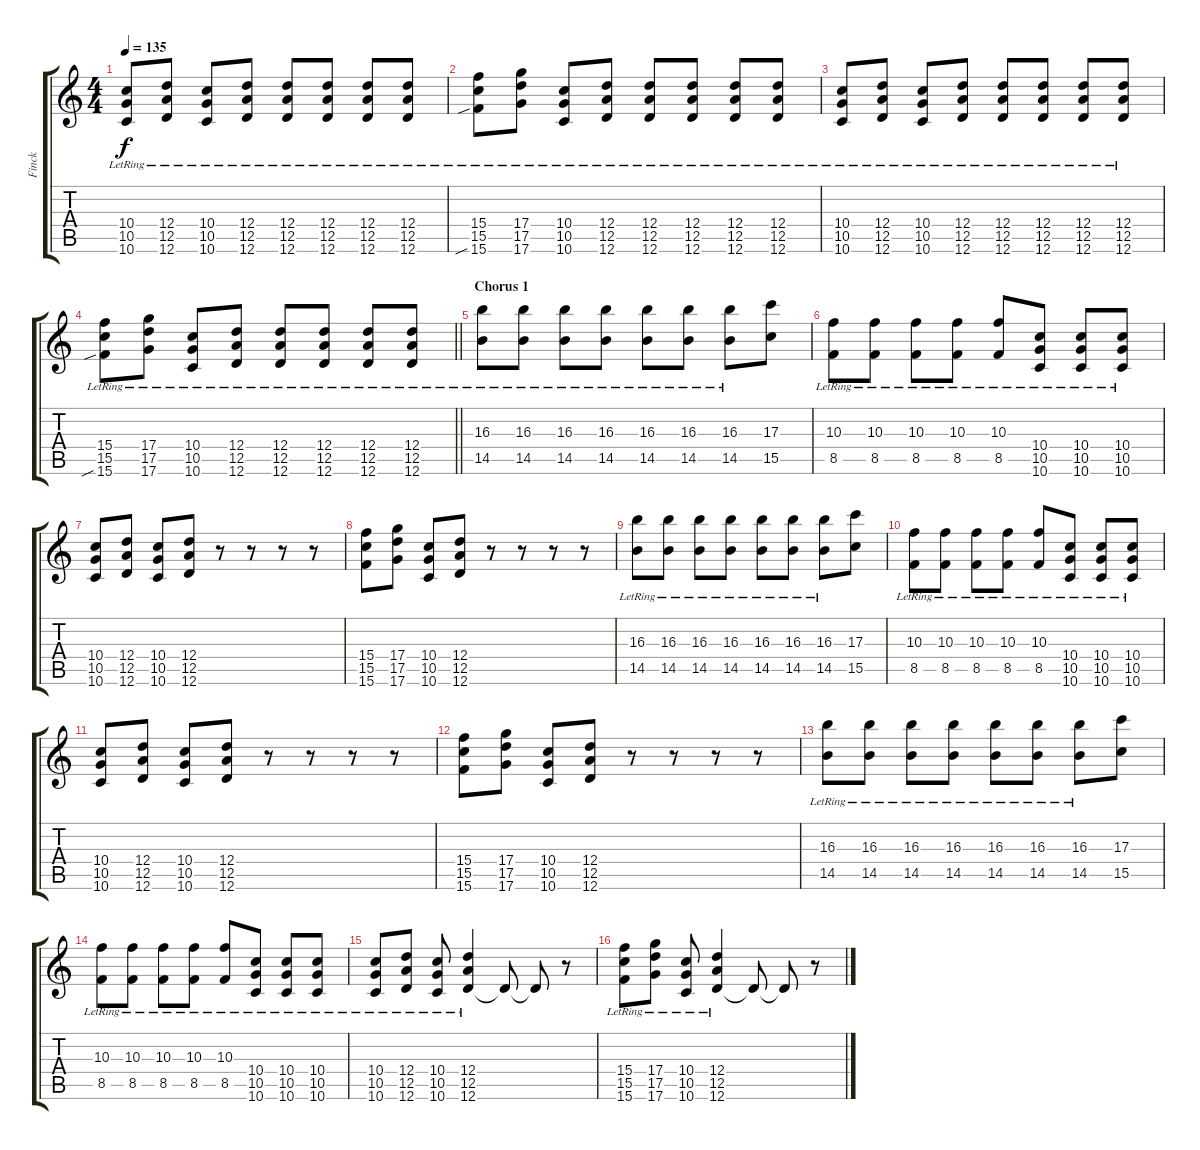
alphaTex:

\track ("Finck" "Finck") {instrument distortionguitar}
\staff {score tabs}
\tuning (E4 B3 G3 D3 A2 D2) {hide}
\ts (4 4)
\tempo 135
\clef g2
\ks c
(10.4{lr} 10.5{lr} 10.6{lr}).8{dy f} (12.4{lr} 12.5{lr} 12.6{lr}).8 (10.4{lr} 10.5{lr} 10.6{lr}).8 (12.4{lr} 12.5{lr} 12.6{lr}).8 (12.4{lr} 12.5{lr} 12.6{lr}).8 (12.4{lr} 12.5{lr} 12.6{lr}).8 (12.4{lr} 12.5{lr} 12.6{lr}).8 (12.4{lr} 12.5{lr} 12.6{lr}).8 |
(15.4{lr} 15.5{lr} 15.6{sib lr}).8 (17.4{lr} 17.5{lr} 17.6{lr}).8 (10.4{lr} 10.5{lr} 10.6{lr}).8 (12.4{lr} 12.5{lr} 12.6{lr}).8 (12.4{lr} 12.5{lr} 12.6{lr}).8 (12.4{lr} 12.5{lr} 12.6{lr}).8 (12.4{lr} 12.5{lr} 12.6{lr}).8 (12.4{lr} 12.5{lr} 12.6{lr}).8 |
(10.4{lr} 10.5{lr} 10.6{lr}).8 (12.4{lr} 12.5{lr} 12.6{lr}).8 (10.4{lr} 10.5{lr} 10.6{lr}).8 (12.4{lr} 12.5{lr} 12.6{lr}).8 (12.4{lr} 12.5{lr} 12.6{lr}).8 (12.4{lr} 12.5{lr} 12.6{lr}).8 (12.4{lr} 12.5{lr} 12.6{lr}).8 (12.4{lr} 12.5{lr} 12.6{lr}).8 |
\barLineRight lightlight
(15.4{lr} 15.5{lr} 15.6{sib lr}).8 (17.4{lr} 17.5{lr} 17.6{lr}).8 (10.4{lr} 10.5{lr} 10.6{lr}).8 (12.4{lr} 12.5{lr} 12.6{lr}).8 (12.4{lr} 12.5{lr} 12.6{lr}).8 (12.4{lr} 12.5{lr} 12.6{lr}).8 (12.4{lr} 12.5{lr} 12.6{lr}).8 (12.4{lr} 12.5{lr} 12.6{lr}).8 |
\section ("" "Chorus 1")
(16.3 14.5{lr}).8 (16.3 14.5{lr}).8 (16.3 14.5{lr}).8 (16.3 14.5{lr}).8 (16.3 14.5{lr}).8 (16.3 14.5{lr}).8 (16.3 14.5{lr}).8 (17.3 15.5).8 |
(10.3 8.5{lr}).8 (10.3 8.5{lr}).8 (10.3 8.5{lr}).8 (10.3 8.5{lr}).8 (10.3 8.5{lr}).8 (10.4{lr} 10.5{lr} 10.6{lr}).8 (10.4{lr} 10.5{lr} 10.6{lr}).8 (10.4{lr} 10.5{lr} 10.6{lr}).8 |
(10.4 10.5 10.6).8 (12.4 12.5 12.6).8 (10.4 10.5 10.6).8 (12.4 12.5 12.6).8 r.8 r.8 r.8 r.8 |
(15.4 15.5 15.6).8 (17.4 17.5 17.6).8 (10.4 10.5 10.6).8 (12.4 12.5 12.6).8 r.8 r.8 r.8 r.8 |
(16.3 14.5{lr}).8 (16.3 14.5{lr}).8 (16.3 14.5{lr}).8 (16.3 14.5{lr}).8 (16.3 14.5{lr}).8 (16.3 14.5{lr}).8 (16.3 14.5{lr}).8 (17.3 15.5).8 |
(10.3 8.5{lr}).8 (10.3 8.5{lr}).8 (10.3 8.5{lr}).8 (10.3 8.5{lr}).8 (10.3 8.5{lr}).8 (10.4{lr} 10.5{lr} 10.6{lr}).8 (10.4{lr} 10.5{lr} 10.6{lr}).8 (10.4{lr} 10.5{lr} 10.6{lr}).8 |
(10.4 10.5 10.6).8 (12.4 12.5 12.6).8 (10.4 10.5 10.6).8 (12.4 12.5 12.6).8 r.8 r.8 r.8 r.8 |
(15.4 15.5 15.6).8 (17.4 17.5 17.6).8 (10.4 10.5 10.6).8 (12.4 12.5 12.6).8 r.8 r.8 r.8 r.8 |
(16.3 14.5{lr}).8 (16.3 14.5{lr}).8 (16.3 14.5{lr}).8 (16.3 14.5{lr}).8 (16.3 14.5{lr}).8 (16.3 14.5{lr}).8 (16.3 14.5{lr}).8 (17.3 15.5).8 |
(10.3 8.5{lr}).8 (10.3 8.5{lr}).8 (10.3 8.5{lr}).8 (10.3 8.5{lr}).8 (10.3 8.5{lr}).8 (10.4{lr} 10.5{lr} 10.6{lr}).8 (10.4{lr} 10.5{lr} 10.6{lr}).8 (10.4{lr} 10.5{lr} 10.6{lr}).8 |
(10.4{lr} 10.5{lr} 10.6{lr}).8 (12.4{lr} 12.5{lr} 12.6{lr}).8 (10.4{lr} 10.5{lr} 10.6{lr}).8 (12.4{lr} 12.5{lr} 12.6{lr}).4 12.6{t}.8 12.6{t}.8 r.8 |
(15.4{lr} 15.5{lr} 15.6{lr}).8 (17.4{lr} 17.5{lr} 17.6{lr}).8 (10.4{lr} 10.5{lr} 10.6{lr}).8 (12.4{lr} 12.5{lr} 12.6{lr}).4 12.6{t}.8 12.6{t}.8 r.8
